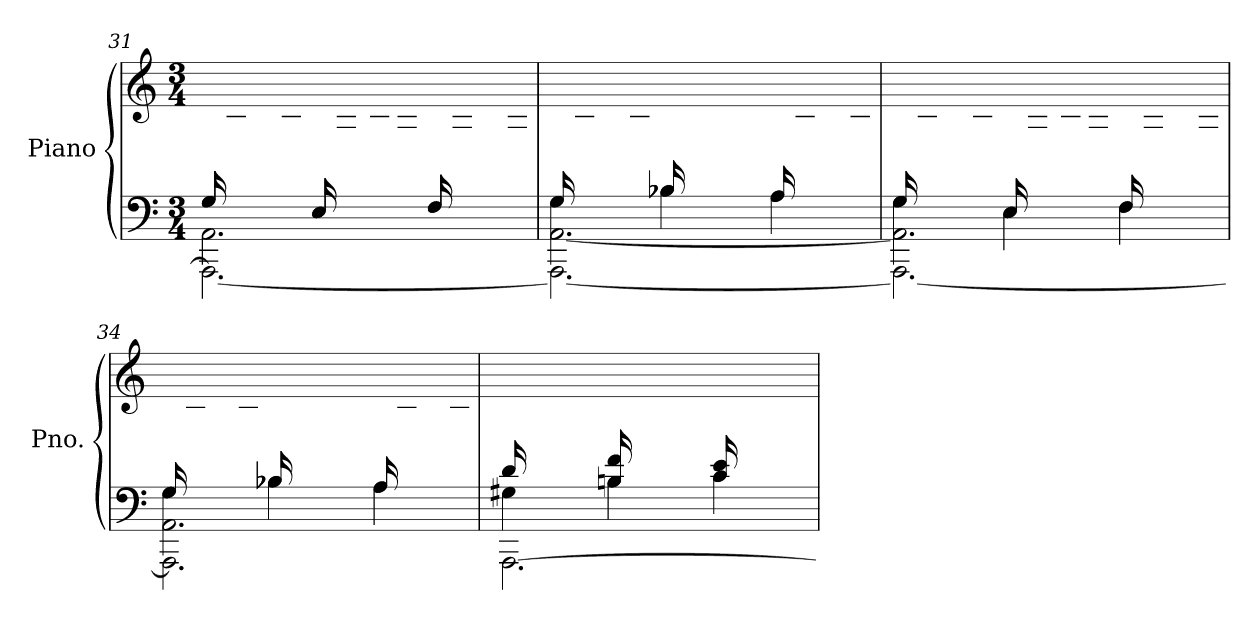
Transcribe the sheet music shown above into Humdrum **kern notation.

**kern	**kern
*part1	*part1
*staff2	*staff1
*I"Piano	*
*I'Pno.	*
!!LO:LB:g=z
*clefF4	*clefG2
*k[]	*k[]
*M3/4	*M3/4
=31	=31
*^	*
*	*^	*
*	*	*^	*
(>16G/LL	2.AA\	4G/	2.AAA\_	16ryy
8.ryy	.	.	.	16B-X\
.	.	.	.	16e\
.	.	.	.	16B-\JJ
16E/LL	.	4E/	.	16ryy
8.ryy	.	.	.	16G\
.	.	.	.	16c#X\
.	.	.	.	16G\JJ
16F/LL	.	4F/	.	16ryy
8.ryy	.	.	.	16A\
.	.	.	.	16d\
.	.	.	.	16A\JJ
=32	=32	=32	=32	=32
16G/LL	[2.AA\	4G\	2.AAA\_	16ryy
8.ryy	.	.	.	16B-X\
.	.	.	.	16e\
.	.	.	.	16B-\JJ
16B-/LL	.	4B-X\	.	16ryy
8.ryy	.	.	.	16d\
.	.	.	.	16g\
.	.	.	.	16d\JJ
16A/LL	.	4A\	.	16ryy
8.ryy	.	.	.	16cn\
.	.	.	.	16f\
.	.	.	.	16c\JJ)
=33	=33	=33	=33	=33
(>16G/LL	2.AA\]	4G\	2.AAA\_	16ryy
8.ryy	.	.	.	16B-X\
.	.	.	.	16e\
.	.	.	.	16B-\JJ
16E/LL	.	4E\	.	16ryy
8.ryy	.	.	.	16G\
.	.	.	.	16c#X\
.	.	.	.	16G\JJ
16F/LL	.	4F\	.	16ryy
8.ryy	.	.	.	16A\
.	.	.	.	16d\
.	.	.	.	16A\JJ
!!LO:LB:g=z
=34	=34	=34	=34	=34
16G/LL	2.AA\	4G\	2.AAA\]	16ryy
8.ryy	.	.	.	16B-X\
.	.	.	.	16e\
.	.	.	.	16B-\JJ
16B-/LL	.	4B-X\	.	16ryy
8.ryy	.	.	.	16d\
.	.	.	.	16g\
.	.	.	.	16d\JJ
16A/LL	.	4A\	.	16ryy
8.ryy	.	.	.	16cn\
.	.	.	.	16f\
.	.	.	.	16c\JJ)
*	*	*v	*v	*
=35	=35	=35	=35
16d/LL	4G#X\	[2.AAA\	16ryy
8.ryy	.	.	16f\
.	.	.	16b\
.	.	.	16f\JJ
16Bn/ 16f/LL	4B\	.	16ryy
8.ryy	.	.	16a-X\
.	.	.	16dd\
.	.	.	16a-\JJ
16c/ 16e/LL	4c\	.	16ryy
8.ryy	.	.	16g\
.	.	.	16cc\
.	.	.	16g\JJ
*v	*v	*v	*
=	=
*-	*-
